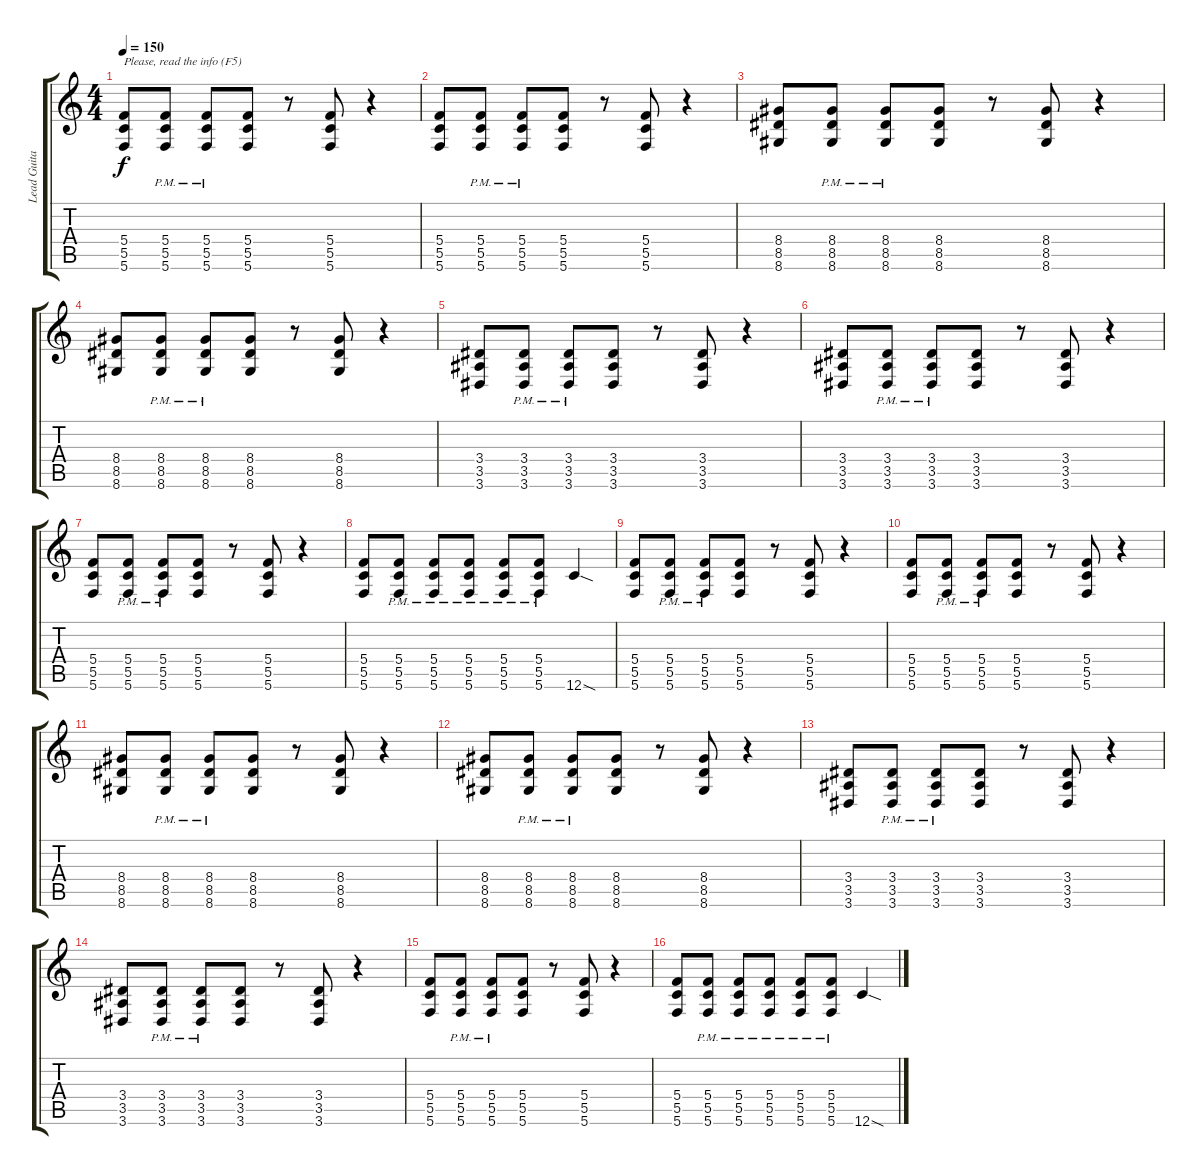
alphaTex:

\track ("Lead Guitar" "Lead Guita") {instrument distortionguitar}
\staff {score tabs}
\tuning (D4 A3 F3 C3 G2 C2) {hide}
\ts (4 4)
\tempo 150
\clef g2
\ks c
(5.4 5.5 5.6).8{txt "Please, read the info (F5)" dy f instrument distortionguitar} (5.4{pm} 5.5{pm} 5.6{pm}).8 (5.4{pm} 5.5{pm} 5.6{pm}).8 (5.4 5.5 5.6).8 r.8 (5.4 5.5 5.6).8 r.4 |
(5.4 5.5 5.6).8 (5.4{pm} 5.5{pm} 5.6{pm}).8 (5.4{pm} 5.5{pm} 5.6{pm}).8 (5.4 5.5 5.6).8 r.8 (5.4 5.5 5.6).8 r.4 |
(8.4 8.5 8.6).8 (8.4{pm} 8.5{pm} 8.6{pm}).8 (8.4{pm} 8.5{pm} 8.6{pm}).8 (8.4 8.5 8.6).8 r.8 (8.4 8.5 8.6).8 r.4 |
(8.4 8.5 8.6).8 (8.4{pm} 8.5{pm} 8.6{pm}).8 (8.4{pm} 8.5{pm} 8.6{pm}).8 (8.4 8.5 8.6).8 r.8 (8.4 8.5 8.6).8 r.4 |
(3.4 3.5 3.6).8 (3.4{pm} 3.5{pm} 3.6{pm}).8 (3.4{pm} 3.5{pm} 3.6{pm}).8 (3.4 3.5 3.6).8 r.8 (3.4 3.5 3.6).8 r.4 |
(3.4 3.5 3.6).8 (3.4{pm} 3.5{pm} 3.6{pm}).8 (3.4{pm} 3.5{pm} 3.6{pm}).8 (3.4 3.5 3.6).8 r.8 (3.4 3.5 3.6).8 r.4 |
(5.4 5.5 5.6).8 (5.4{pm} 5.5{pm} 5.6{pm}).8 (5.4{pm} 5.5{pm} 5.6{pm}).8 (5.4 5.5 5.6).8 r.8 (5.4 5.5 5.6).8 r.4 |
(5.4 5.5 5.6).8 (5.4{pm} 5.5{pm} 5.6{pm}).8 (5.4{pm} 5.5{pm} 5.6{pm}).8 (5.4{pm} 5.5{pm} 5.6{pm}).8 (5.4{pm} 5.5{pm} 5.6{pm}).8 (5.4{pm} 5.5{pm} 5.6{pm}).8 12.6{sod}.4 |
(5.4 5.5 5.6).8 (5.4{pm} 5.5{pm} 5.6{pm}).8 (5.4{pm} 5.5{pm} 5.6{pm}).8 (5.4 5.5 5.6).8 r.8 (5.4 5.5 5.6).8 r.4 |
(5.4 5.5 5.6).8 (5.4{pm} 5.5{pm} 5.6{pm}).8 (5.4{pm} 5.5{pm} 5.6{pm}).8 (5.4 5.5 5.6).8 r.8 (5.4 5.5 5.6).8 r.4 |
(8.4 8.5 8.6).8 (8.4{pm} 8.5{pm} 8.6{pm}).8 (8.4{pm} 8.5{pm} 8.6{pm}).8 (8.4 8.5 8.6).8 r.8 (8.4 8.5 8.6).8 r.4 |
(8.4 8.5 8.6).8 (8.4{pm} 8.5{pm} 8.6{pm}).8 (8.4{pm} 8.5{pm} 8.6{pm}).8 (8.4 8.5 8.6).8 r.8 (8.4 8.5 8.6).8 r.4 |
(3.4 3.5 3.6).8 (3.4{pm} 3.5{pm} 3.6{pm}).8 (3.4{pm} 3.5{pm} 3.6{pm}).8 (3.4 3.5 3.6).8 r.8 (3.4 3.5 3.6).8 r.4 |
(3.4 3.5 3.6).8 (3.4{pm} 3.5{pm} 3.6{pm}).8 (3.4{pm} 3.5{pm} 3.6{pm}).8 (3.4 3.5 3.6).8 r.8 (3.4 3.5 3.6).8 r.4 |
(5.4 5.5 5.6).8 (5.4{pm} 5.5{pm} 5.6{pm}).8 (5.4{pm} 5.5{pm} 5.6{pm}).8 (5.4 5.5 5.6).8 r.8 (5.4 5.5 5.6).8 r.4 |
(5.4 5.5 5.6).8 (5.4{pm} 5.5{pm} 5.6{pm}).8 (5.4{pm} 5.5{pm} 5.6{pm}).8 (5.4{pm} 5.5{pm} 5.6{pm}).8 (5.4{pm} 5.5{pm} 5.6{pm}).8 (5.4{pm} 5.5{pm} 5.6{pm}).8 12.6{sod}.4
